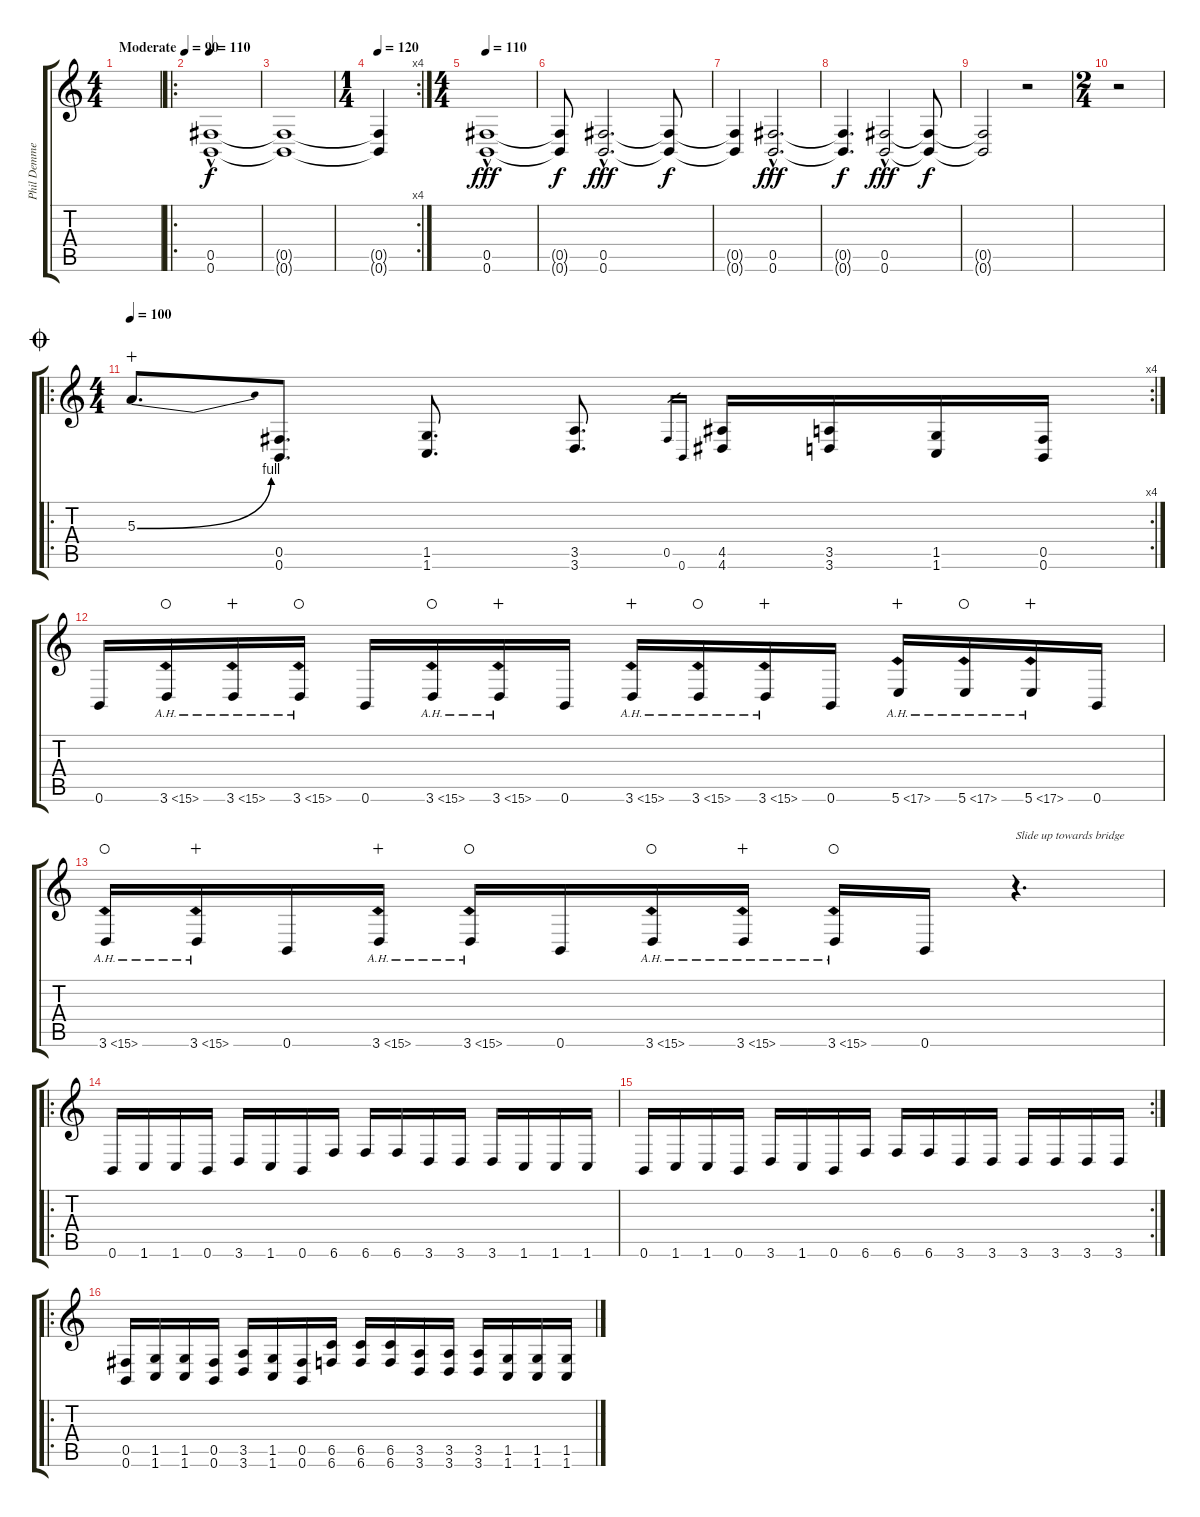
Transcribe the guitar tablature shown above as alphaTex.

\track ("Phil Demmel" "Phil Demme") {instrument distortionguitar}
\staff {score tabs}
\tuning (Db4 Ab3 E3 B2 Gb2 B1) {hide}
\ts (4 4)
\tempo (90 "Moderate")
\clef g2
\ks c
|
\ro
\tempo 110
(0.5{hac} 0.6{hac}).1 |
(0.5{t} 0.6{t}).1{dy f} |
\rc 4
\ts (1 4)
\tempo 120
(0.5{t} 0.6{t}).4 |
\ts (4 4)
\tempo 110
(0.5{hac} 0.6{hac}).1{dy fff} |
(0.5{t} 0.6{t}).8{dy f} (0.5{hac} 0.6{hac}).2{d dy fff} (0.5{t} 0.6{t}).8{dy f} |
(0.5{t} 0.6{t}).4 (0.5{hac} 0.6{hac}).2{d dy fff} |
(0.5{t} 0.6{t}).4{d dy f} (0.5{hac} 0.6{hac}).2{dy fff} (0.5{t} 0.6{t}).8{dy f} |
(0.5{t} 0.6{t}).2 r.2 |
\ts (2 4)
r.2 |
\ro
\rc 4
\ts (4 4)
\jump coda
\tempo 100
5.3{be (bend 0 0 60 4)}.8{d wahc} (0.5 0.6).8{d} (1.5 1.6).8{d} (3.5 3.6).8{d} 0.5.16{gr} 0.6.16{gr} (4.5 4.6).16 (3.5 3.6).16 (1.5 1.6).16 (0.5 0.6).16 |
0.6.16 3.6{ah 12}.16{waho} 3.6{ah 12}.16{wahc} 3.6{ah 12}.16{waho} 0.6.16 3.6{ah 12}.16{waho} 3.6{ah 12}.16{wahc} 0.6.16 3.6{ah 12}.16{wahc} 3.6{ah 12}.16{waho} 3.6{ah 12}.16{wahc} 0.6.16 5.6{ah 12}.16{wahc} 5.6{ah 12}.16{waho} 5.6{ah 12}.16{wahc} 0.6.16 |
3.6{ah 12}.16{waho} 3.6{ah 12}.16{wahc} 0.6.16 3.6{ah 12}.16{wahc} 3.6{ah 12}.16{waho} 0.6.16 3.6{ah 12}.16{waho} 3.6{ah 12}.16{wahc} 3.6{ah 12}.16{waho} 0.6.16 r.4{d txt "Slide up towards bridge"} |
\ro
0.6.16 1.6.16 1.6.16 0.6.16 3.6.16 1.6.16 0.6.16 6.6.16 6.6.16 6.6.16 3.6.16 3.6.16 3.6.16 1.6.16 1.6.16 1.6.16 |
\rc 2
0.6.16 1.6.16 1.6.16 0.6.16 3.6.16 1.6.16 0.6.16 6.6.16 6.6.16 6.6.16 3.6.16 3.6.16 3.6.16 3.6.16 3.6.16 3.6.16 |
\ro
(0.5 0.6).16 (1.5 1.6).16 (1.5 1.6).16 (0.5 0.6).16 (3.5 3.6).16 (1.5 1.6).16 (0.5 0.6).16 (6.5 6.6).16 (6.5 6.6).16 (6.5 6.6).16 (3.5 3.6).16 (3.5 3.6).16 (3.5 3.6).16 (1.5 1.6).16 (1.5 1.6).16 (1.5 1.6).16
